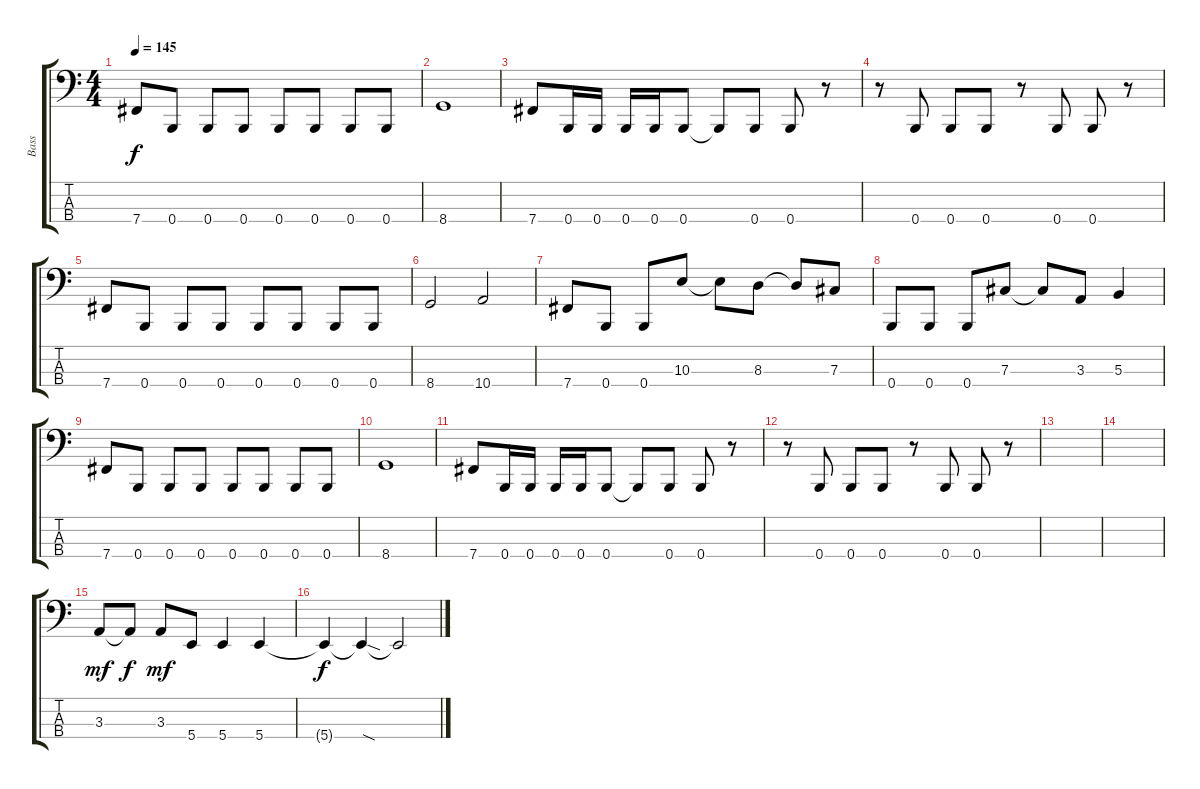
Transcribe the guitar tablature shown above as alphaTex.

\track ("Bass" "Bass") {instrument electricbassfinger}
\staff {score tabs}
\tuning (E2 B1 Gb1 B0) {hide}
\ts (4 4)
\tempo 145
\clef f4
\ks c
7.4.8{dy f} 0.4.8 0.4.8 0.4.8 0.4.8 0.4.8 0.4.8 0.4.8 |
8.4.1 |
7.4.8 0.4.16 0.4.16 0.4.16 0.4.16 0.4.8 0.4{t}.8 0.4.8 0.4.8 r.8 |
r.8 0.4.8 0.4.8 0.4.8 r.8 0.4.8 0.4.8 r.8 |
7.4.8 0.4.8 0.4.8 0.4.8 0.4.8 0.4.8 0.4.8 0.4.8 |
8.4.2 10.4.2 |
7.4.8 0.4.8 0.4.8 10.3.8 10.3{t}.8 8.3.8 8.3{t}.8 7.3.8 |
0.4.8 0.4.8 0.4.8 7.3.8 7.3{t}.8 3.3.8 5.3.4 |
7.4.8 0.4.8 0.4.8 0.4.8 0.4.8 0.4.8 0.4.8 0.4.8 |
8.4.1 |
7.4.8 0.4.16 0.4.16 0.4.16 0.4.16 0.4.8 0.4{t}.8 0.4.8 0.4.8 r.8 |
r.8 0.4.8 0.4.8 0.4.8 r.8 0.4.8 0.4.8 r.8 |
|
|
3.3.8{dy mf} 3.3{t}.8{dy f} 3.3.8{dy mf} 5.4.8 5.4.4 5.4.4 |
5.4{t}.4{dy f} 5.4{sod t}.4 5.4{t}.2
